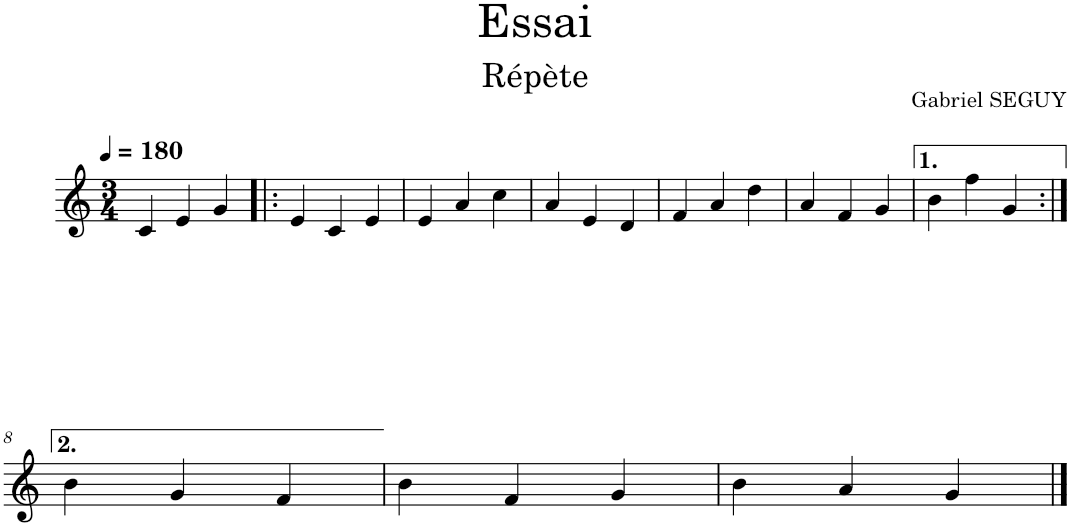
**kern
*part1
*staff1
*I"Piano
*I'Pno.
*clefG2
*k[]
*M3/4
*MM180
=1
4c/
4e/
4g/
=2!|:
4e/
4c/
4e/
=3
4e/
4a/
4cc\
=4
4a/
4e/
4d/
=5
4f/
4a/
4dd\
=6
4a/
4f/
4g/
=7
4b\
4ff\
4g/
!!LO:LB:g=z
=8:|!
4b\
4g/
4f/
=9
4b\
4f/
4g/
=10
4b\
4a/
4g/
==
*-
